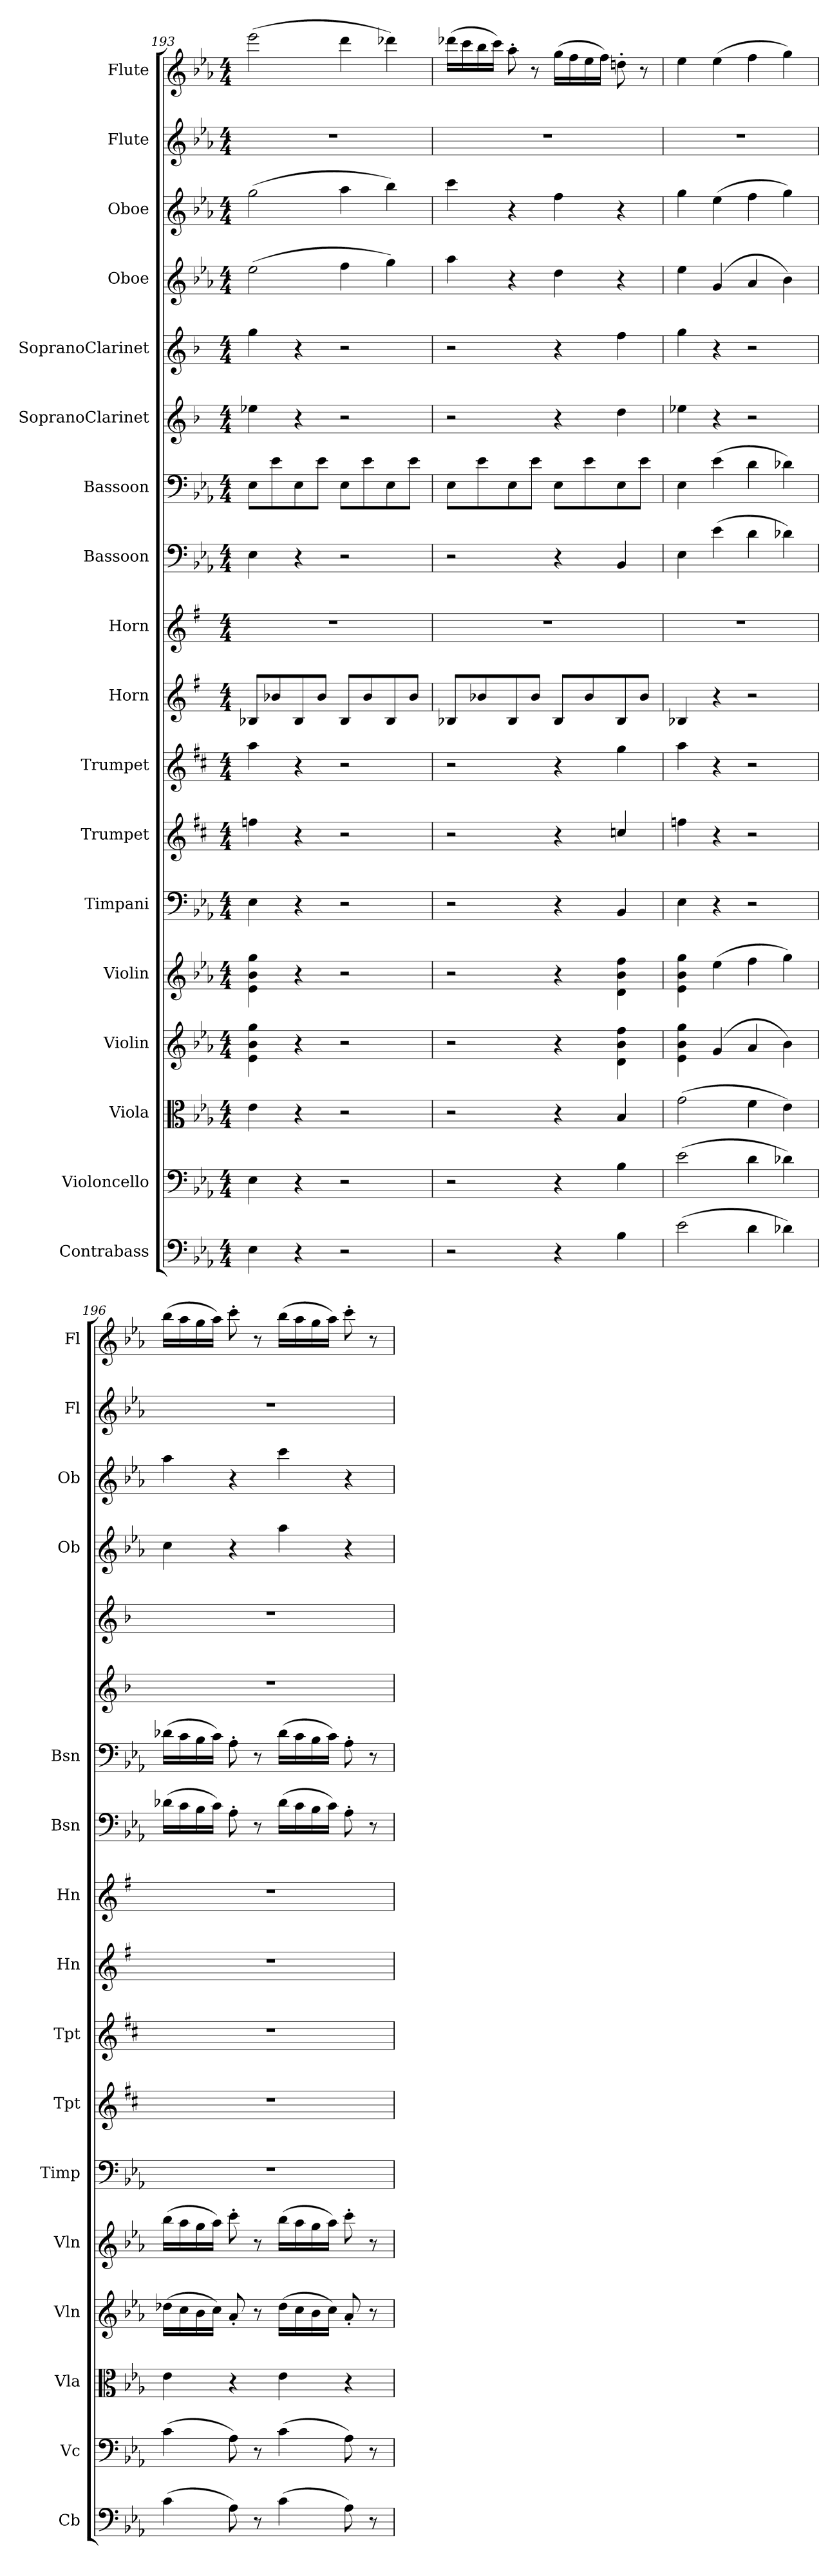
**kern	**kern	**kern	**kern	**kern	**kern	**kern	**kern	**kern	**kern	**kern	**kern	**kern	**kern	**kern	**kern	**kern	**kern
*part18	*part17	*part16	*part15	*part14	*part13	*part12	*part11	*part10	*part9	*part8	*part7	*part6	*part5	*part4	*part3	*part2	*part1
*staff18	*staff17	*staff16	*staff15	*staff14	*staff13	*staff12	*staff11	*staff10	*staff9	*staff8	*staff7	*staff6	*staff5	*staff4	*staff3	*staff2	*staff1
*I"Contrabass	*I"Violoncello	*I"Viola	*I"Violin	*I"Violin	*I"Timpani	*I"Trumpet	*I"Trumpet	*I"Horn	*I"Horn	*I"Bassoon	*I"Bassoon	*I"SopranoClarinet	*I"SopranoClarinet	*I"Oboe	*I"Oboe	*I"Flute	*I"Flute
*I'Cb	*I'Vc	*I'Vla	*I'Vln	*I'Vln	*I'Timp	*I'Tpt	*I'Tpt	*I'Hn	*I'Hn	*I'Bsn	*I'Bsn	*	*	*I'Ob	*I'Ob	*I'Fl	*I'Fl
*clefF4	*clefF4	*clefC3	*clefG2	*clefG2	*clefF4	*clefG2	*clefG2	*clefG2	*clefG2	*clefF4	*clefF4	*clefG2	*clefG2	*clefG2	*clefG2	*clefG2	*clefG2
*ITrd7c12	*	*	*	*	*	*ITrd1c2	*ITrd1c2	*ITrd4c7	*ITrd4c7	*	*	*	*	*	*	*	*
*k[b-e-a-]	*k[b-e-a-]	*k[b-e-a-]	*k[b-e-a-]	*k[b-e-a-]	*k[b-e-a-]	*k[]	*k[]	*k[]	*k[]	*k[b-e-a-]	*k[b-e-a-]	*k[b-]	*k[b-]	*k[b-e-a-]	*k[b-e-a-]	*k[b-e-a-]	*k[b-e-a-]
*M4/4	*M4/4	*M4/4	*M4/4	*M4/4	*M4/4	*M4/4	*M4/4	*M4/4	*M4/4	*M4/4	*M4/4	*M4/4	*M4/4	*M4/4	*M4/4	*M4/4	*M4/4
=193	=193	=193	=193	=193	=193	=193	=193	=193	=193	=193	=193	=193	=193	=193	=193	=193	=193
4EE-\	4E-\	4e-\	4e-\ 4b-\ 4gg\	4e-\ 4b-\ 4gg\	4E-\	4ee-X\	4gg\	8E-X/L	1r	4E-\	8E-\L	4ee-X\	4gg\	(>2ee-\	(>2gg\	1r	(>2eee-\
.	.	.	.	.	.	.	.	8e-X/	.	.	8e-\	.	.	.	.	.	.
4r	4r	4r	4r	4r	4r	4r	4r	8E-/	.	4r	8E-\	4r	4r	.	.	.	.
.	.	.	.	.	.	.	.	8e-/J	.	.	8e-\J	.	.	.	.	.	.
2r	2r	2r	2r	2r	2r	2r	2r	8E-/L	.	2r	8E-\L	2r	2r	4ff\	4aa-\	.	4ddd\
.	.	.	.	.	.	.	.	8e-/	.	.	8e-\	.	.	.	.	.	.
.	.	.	.	.	.	.	.	8E-/	.	.	8E-\	.	.	4gg\)	4bb-\)	.	4ddd-X\)
.	.	.	.	.	.	.	.	8e-/J	.	.	8e-\J	.	.	.	.	.	.
=194	=194	=194	=194	=194	=194	=194	=194	=194	=194	=194	=194	=194	=194	=194	=194	=194	=194
2r	2r	2r	2r	2r	2r	2r	2r	8E-X/L	1r	2r	8E-\L	2r	2r	4aa-\	4ccc\	1r	(>16ddd-X\LL
.	.	.	.	.	.	.	.	.	.	.	.	.	.	.	.	.	16ccc\
.	.	.	.	.	.	.	.	8e-X/	.	.	8e-\	.	.	.	.	.	16bb-\
.	.	.	.	.	.	.	.	.	.	.	.	.	.	.	.	.	16ccc\JJ)
.	.	.	.	.	.	.	.	8E-/	.	.	8E-\	.	.	4r	4r	.	8aa-'\
.	.	.	.	.	.	.	.	8e-/J	.	.	8e-\J	.	.	.	.	.	8r
4r	4r	4r	4r	4r	4r	4r	4r	8E-/L	.	4r	8E-\L	4r	4r	4dd\	4ff\	.	(>16gg\LL
.	.	.	.	.	.	.	.	.	.	.	.	.	.	.	.	.	16ff\
.	.	.	.	.	.	.	.	8e-/	.	.	8e-\	.	.	.	.	.	16ee-\
.	.	.	.	.	.	.	.	.	.	.	.	.	.	.	.	.	16ff\JJ)
4BB-\	4B-\	4B-/	4d\ 4b-\ 4ff\	4d\ 4b-\ 4ff\	4BB-/	4b-X/	4ff\	8E-/	.	4BB-/	8E-\	4dd\	4ff\	4r	4r	.	8ddn'\
.	.	.	.	.	.	.	.	8e-/J	.	.	8e-\J	.	.	.	.	.	8r
=195	=195	=195	=195	=195	=195	=195	=195	=195	=195	=195	=195	=195	=195	=195	=195	=195	=195
(>2E-\	(>2e-\	(>2g\	4e-\ 4b-\ 4gg\	4e-\ 4b-\ 4gg\	4E-\	4ee-X\	4gg\	4E-X/	1r	4E-\	4E-\	4ee-X\	4gg\	4ee-\	4gg\	1r	4ee-\
.	.	.	(>4g/	(>4ee-\	4r	4r	4r	4r	.	(>4e-\	(>4e-\	4r	4r	(>4g/	(>4ee-\	.	(>4ee-\
4D\	4d\	4f\	4a-/	4ff\	2r	2r	2r	2r	.	4d\	4d\	2r	2r	4a-/	4ff\	.	4ff\
4D-X\)	4d-X\)	4e-\)	4b-\)	4gg\)	.	.	.	.	.	4d-X\)	4d-X\)	.	.	4b-\)	4gg\)	.	4gg\)
=196	=196	=196	=196	=196	=196	=196	=196	=196	=196	=196	=196	=196	=196	=196	=196	=196	=196
(>4C\	(>4c\	4e-\	(>16dd-X\LL	(>16bb-\LL	1r	1r	1r	1r	1r	(>16d-X\LL	(>16d-X\LL	1r	1r	4cc\	4aa-\	1r	(>16bb-\LL
.	.	.	16cc\	16aa-\	.	.	.	.	.	16c\	16c\	.	.	.	.	.	16aa-\
.	.	.	16b-\	16gg\	.	.	.	.	.	16B-\	16B-\	.	.	.	.	.	16gg\
.	.	.	16cc\JJ)	16aa-\JJ)	.	.	.	.	.	16c\JJ)	16c\JJ)	.	.	.	.	.	16aa-\JJ)
8AA-\)	8A-\)	4r	8a-'/	8ccc'\	.	.	.	.	.	8A-'\	8A-'\	.	.	4r	4r	.	8ccc'\
8r	8r	.	8r	8r	.	.	.	.	.	8r	8r	.	.	.	.	.	8r
(>4C\	(>4c\	4e-\	(>16dd-\LL	(>16bb-\LL	.	.	.	.	.	(>16d-\LL	(>16d-\LL	.	.	4aa-\	4ccc\	.	(>16bb-\LL
.	.	.	16cc\	16aa-\	.	.	.	.	.	16c\	16c\	.	.	.	.	.	16aa-\
.	.	.	16b-\	16gg\	.	.	.	.	.	16B-\	16B-\	.	.	.	.	.	16gg\
.	.	.	16cc\JJ)	16aa-\JJ)	.	.	.	.	.	16c\JJ)	16c\JJ)	.	.	.	.	.	16aa-\JJ)
8AA-\)	8A-\)	4r	8a-'/	8ccc'\	.	.	.	.	.	8A-'\	8A-'\	.	.	4r	4r	.	8ccc'\
8r	8r	.	8r	8r	.	.	.	.	.	8r	8r	.	.	.	.	.	8r
=	=	=	=	=	=	=	=	=	=	=	=	=	=	=	=	=	=
*-	*-	*-	*-	*-	*-	*-	*-	*-	*-	*-	*-	*-	*-	*-	*-	*-	*-
